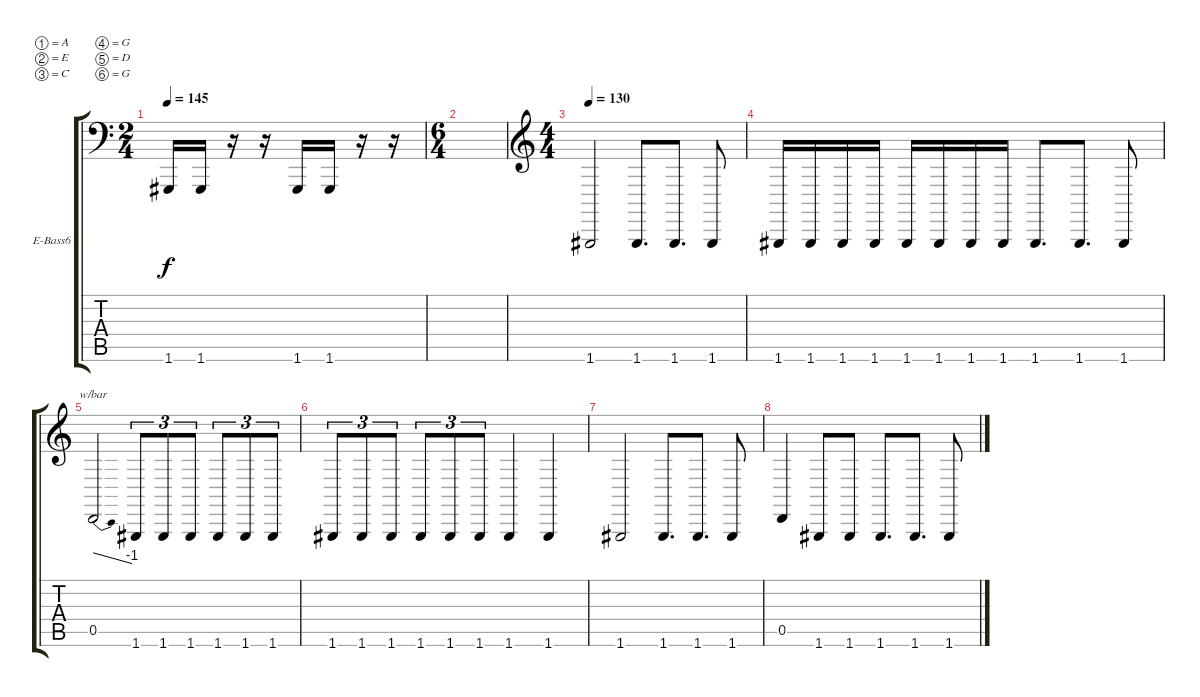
\defaultSystemsLayout 4
\bracketExtendMode groupsimilarinstruments
\firstSystemTrackNameOrientation horizontal
\otherSystemsTrackNameOrientation horizontal
\track ("Bass" "E-Bass6") {instrument electricbassfinger}
\staff {score tabs}
\tuning (A2 E2 C2 G1 D1 G0)
\ts (2 4)
\tempo 145
\clef f4
\ks c
1.6.16{dy f} 1.6.16 r.16 r.16 1.6.16 1.6.16 r.16 r.16 |
\ts (6 4)
|
\ts (4 4)
\tempo 130
\clef g2
1.6.2 1.6.8{d} 1.6.8{d} 1.6.8 |
1.6.16 1.6.16 1.6.16 1.6.16 1.6.16 1.6.16 1.6.16 1.6.16 1.6.8{d} 1.6.8{d} 1.6.8 |
0.5.2{tbe (dive default 0 0 60 -4)} 1.6.8{tu (3 2)} 1.6.8{tu (3 2)} 1.6.8{tu (3 2)} 1.6.8{tu (3 2)} 1.6.8{tu (3 2)} 1.6.8{tu (3 2)} |
1.6.8{tu (3 2)} 1.6.8{tu (3 2)} 1.6.8{tu (3 2)} 1.6.8{tu (3 2)} 1.6.8{tu (3 2)} 1.6.8{tu (3 2)} 1.6.4 1.6.4 |
1.6.2 1.6.8{d} 1.6.8{d} 1.6.8 |
0.5.4 1.6.8 1.6.8 1.6.8{d} 1.6.8{d} 1.6.8
